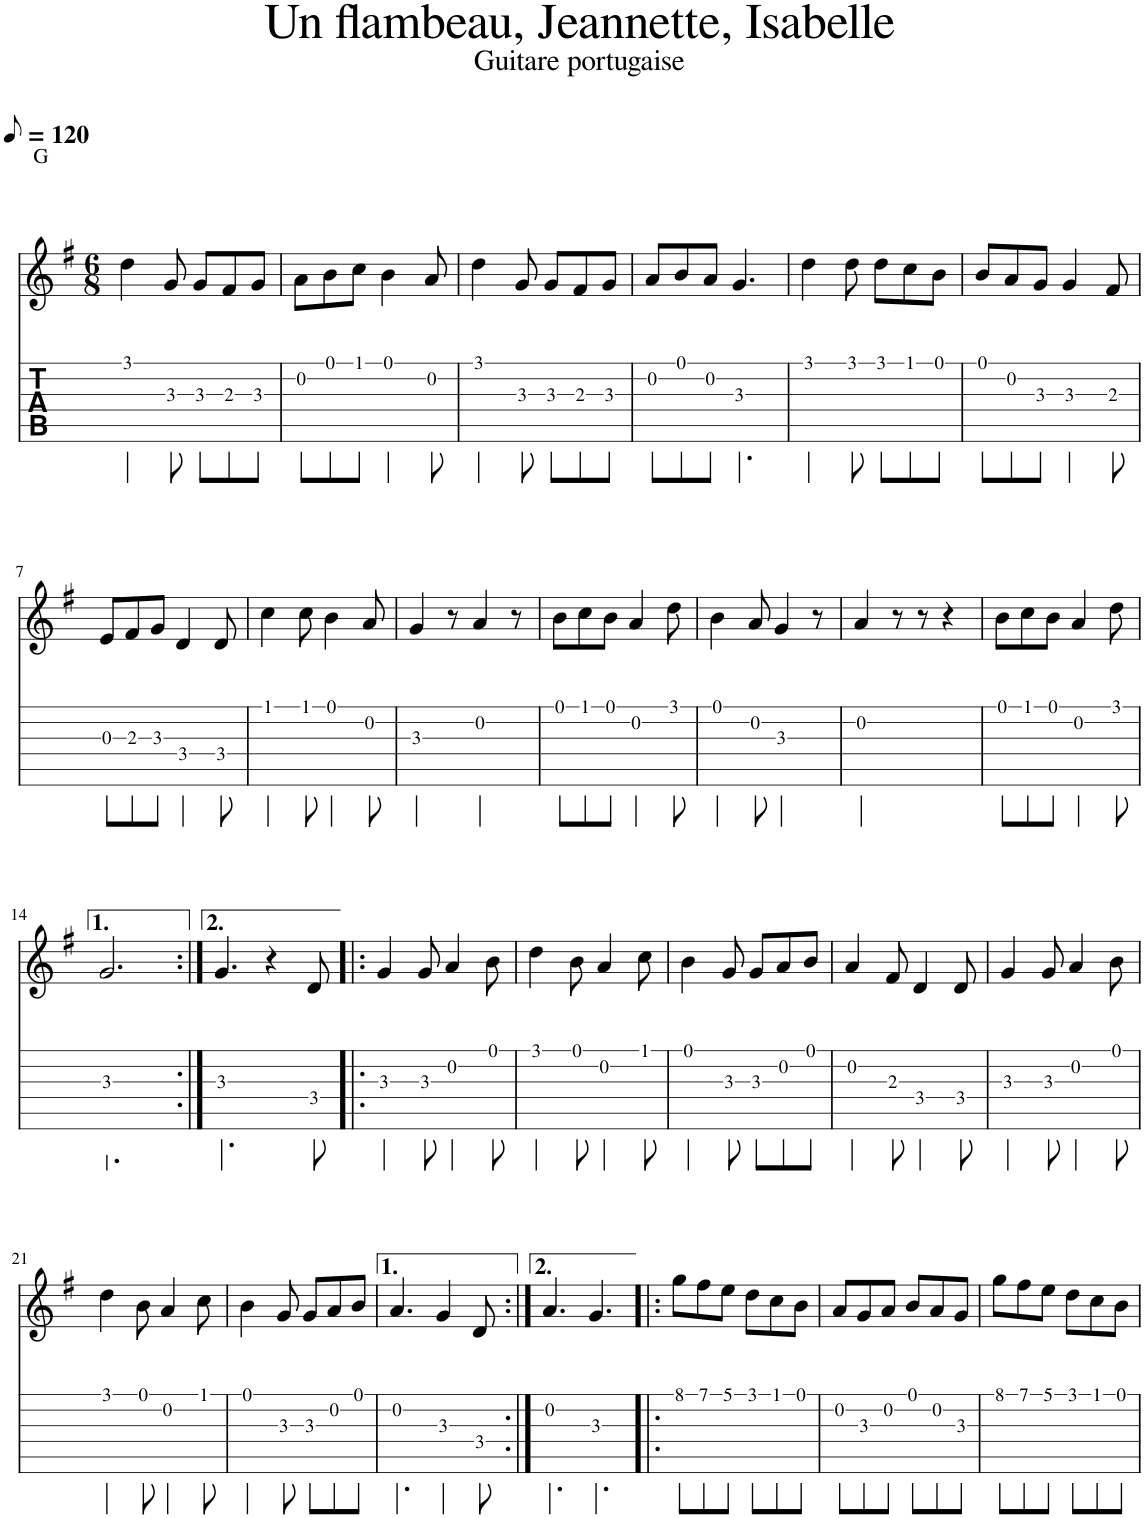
**kern	**kern
*part1	*part1
*staff2	*staff1
*I"Acoustic Guitar	*
*I'Ac Gtr	*
*stria6	*
*	*clefG2
*k[f#]	*k[f#]
*M6/8	*M6/8
*MM60	*MM60
=1	=1
!	!LO:TX:a:t=G
4dd\	4dd\
8g\	8g/
8g\L	8g/L
8f#\	8f#/
8g\J	8g/J
=2	=2
8a\L	8a\L
8b\	8b\
8cc\J	8cc\J
4b\	4b\
8a\	8a/
=3	=3
4dd\	4dd\
8g\	8g/
8g\L	8g/L
8f#\	8f#/
8g\J	8g/J
=4	=4
8a\L	8a/L
8b\	8b/
8a\J	8a/J
4.g\	4.g/
=5	=5
4dd\	4dd\
8dd\	8dd\
8dd\L	8dd\L
8cc\	8cc\
8b\J	8b\J
=6	=6
8b\L	8b/L
8a\	8a/
8g\J	8g/J
4g\	4g/
8f#\	8f#/
!!LO:LB:g=z
=7	=7
8e\L	8e/L
8f#\	8f#/
8g\J	8g/J
4d\	4d/
8d\	8d/
=8	=8
4cc\	4cc\
8cc\	8cc\
4b\	4b\
8a\	8a/
=9	=9
4g\	4g/
8r	8r
4a\	4a/
8r	8r
=10	=10
8b\L	8b\L
8cc\	8cc\
8b\J	8b\J
4a\	4a/
8dd\	8dd\
=11	=11
4b\	4b\
8a\	8a/
4g\	4g/
8r	8r
=12	=12
4a\	4a/
8r	8r
8r	8r
4r	4r
=13	=13
8b\L	8b\L
8cc\	8cc\
8b\J	8b\J
4a\	4a/
8dd\	8dd\
!!LO:LB:g=z
=14	=14
2.g\	2.g/
=15:|!	=15:|!
4.g\	4.g/
4r	4r
8d\	8d/
=16!|:	=16!|:
4g\	4g/
8g\	8g/
4a\	4a/
8b\	8b\
=17	=17
4dd\	4dd\
8b\	8b\
4a\	4a/
8cc\	8cc\
=18	=18
4b\	4b\
8g\	8g/
8g\L	8g/L
8a\	8a/
8b\J	8b/J
=19	=19
4a\	4a/
8f#\	8f#/
4d\	4d/
8d\	8d/
=20	=20
4g\	4g/
8g\	8g/
4a\	4a/
8b\	8b\
!!LO:LB:g=z
=21	=21
4dd\	4dd\
8b\	8b\
4a\	4a/
8cc\	8cc\
=22	=22
4b\	4b\
8g\	8g/
8g\L	8g/L
8a\	8a/
8b\J	8b/J
=23	=23
4.a\	4.a/
4g\	4g/
8d\	8d/
=24:|!	=24:|!
4.a\	4.a/
4.g\	4.g/
=25!|:	=25!|:
8gg\L	8gg\L
8ff#\	8ff#\
8ee\J	8ee\J
8dd\L	8dd\L
8cc\	8cc\
8b\J	8b\J
=26	=26
8a\L	8a/L
8g\	8g/
8a\J	8a/J
8b\L	8b/L
8a\	8a/
8g\J	8g/J
=27	=27
8gg\L	8gg\L
8ff#\	8ff#\
8ee\J	8ee\J
8dd\L	8dd\L
8cc\	8cc\
8b\J	8b\J
=	=
*-	*-
